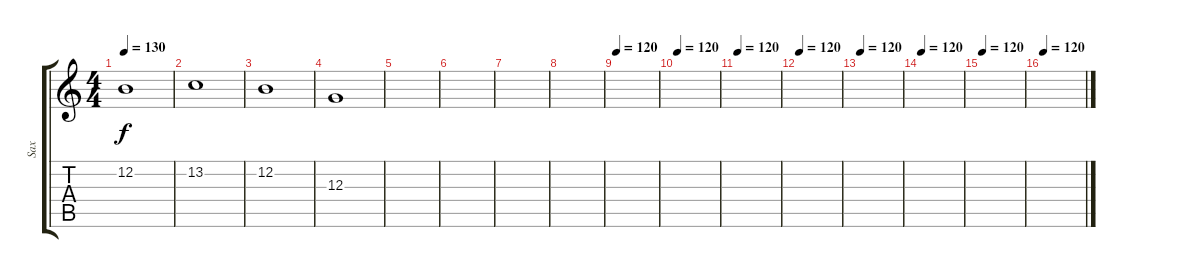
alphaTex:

\track ("Sax" "Sax") {instrument tenorsax}
\staff {score tabs}
\tuning (E4 B3 G3 D3 A2 E2) {hide}
\ts (4 4)
\tempo 130
\clef g2
\ks c
12.2.1{dy f} |
13.2.1 |
12.2.1 |
12.3.1 |
|
|
|
|
\tempo 120
|
\tempo 120
|
\tempo 120
|
\tempo 120
|
\tempo 120
|
\tempo 120
|
\tempo 120
|
\tempo 120
